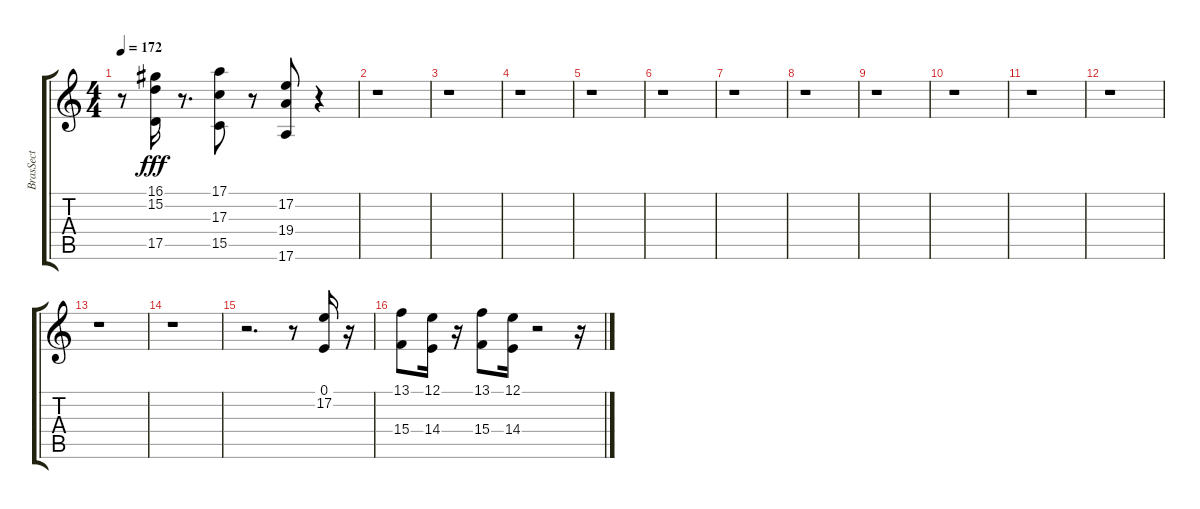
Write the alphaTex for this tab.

\track ("BrasSect" "BrasSect") {instrument brasssection}
\staff {score tabs}
\tuning (E4 B3 G3 D3 A2 E2) {hide}
\ts (4 4)
\tempo 172
\clef g2
\ks c
r.8{dy fff} (16.1 15.2 17.5).16 r.8{d} (17.1 17.3 15.5).8 r.8 (17.2 19.4 17.6).8 r.4 |
r.1 |
r.1 |
r.1 |
r.1 |
r.1 |
r.1 |
r.1 |
r.1 |
r.1 |
r.1 |
r.1 |
r.1 |
r.1 |
r.2{d} r.8 (0.1 17.2).16 r.16 |
(13.1 15.4).8 (12.1 14.4).16 r.16 (13.1 15.4).8 (12.1 14.4).16 r.2 r.16
